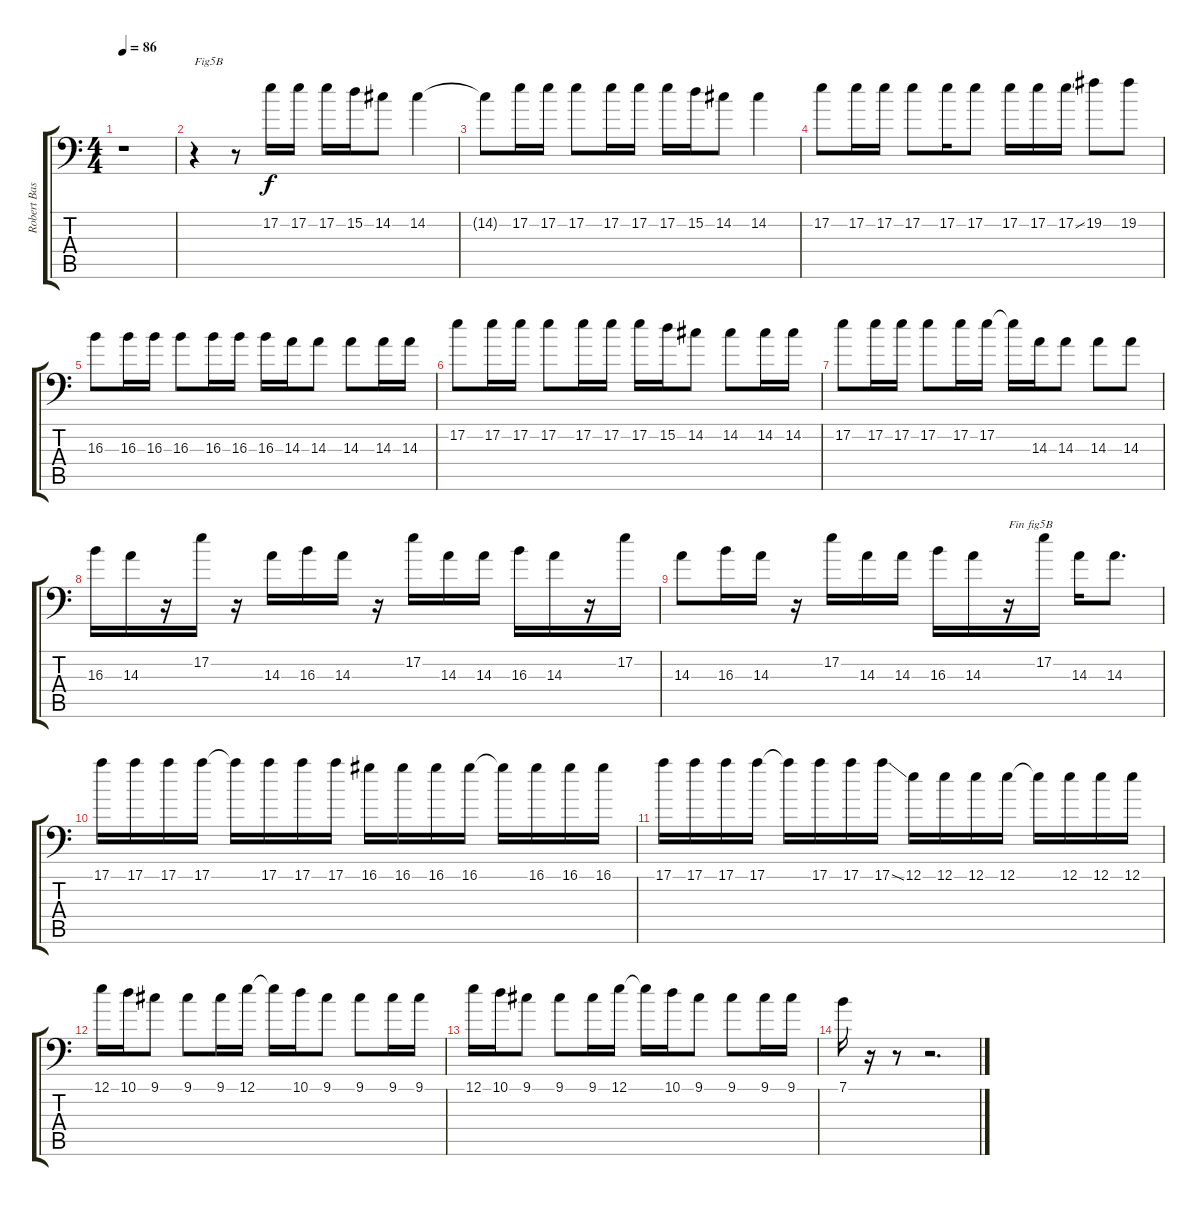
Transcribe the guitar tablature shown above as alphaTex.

\track ("Robert BasseVI" "Robert Bas") {instrument electricbasspick}
\staff {score tabs}
\tuning (E3 B2 G2 D2 A1 E1) {hide}
\ts (4 4)
\tempo 86
\clef f4
\ks c
r.1{dy f} |
r.4{txt "Fig5B"} r.8 17.2.16 17.2.16 17.2.16 15.2.16 14.2.8 14.2.4 |
14.2{t}.8 17.2.16 17.2.16 17.2.8 17.2.16 17.2.16 17.2.16 15.2.16 14.2.8 14.2.4 |
17.2.8 17.2.16 17.2.16 17.2.8 17.2.16 17.2.8 17.2.16 17.2.16 17.2{ss}.16 19.2.8 19.2.8 |
16.3.8 16.3.16 16.3.16 16.3.8 16.3.16 16.3.16 16.3.16 14.3.16 14.3.8 14.3.8 14.3.16 14.3.16 |
17.2.8 17.2.16 17.2.16 17.2.8 17.2.16 17.2.16 17.2.16 15.2.16 14.2.8 14.2.8 14.2.16 14.2.16 |
17.2.8 17.2.16 17.2.16 17.2.8 17.2.16 17.2.16 17.2{t}.16 14.3.16 14.3.8 14.3.8 14.3.8 |
16.3.16 14.3.16 r.16 17.2.16 r.16 14.3.16 16.3.16 14.3.16 r.16 17.2.16 14.3.16 14.3.16 16.3.16 14.3.16 r.16 17.2.16 |
14.3.8 16.3.16 14.3.16 r.16 17.2.16 14.3.16 14.3.16 16.3.16 14.3.16 r.16{txt "Fin fig5B"} 17.2.16 14.3.16 14.3.8{d} |
17.1.16 17.1.16 17.1.16 17.1.16 17.1{t}.16 17.1.16 17.1.16 17.1.16 16.1.16 16.1.16 16.1.16 16.1.16 16.1{t}.16 16.1.16 16.1.16 16.1.16 |
17.1.16 17.1.16 17.1.16 17.1.16 17.1{t}.16 17.1.16 17.1.16 17.1{ss}.16 12.1.16 12.1.16 12.1.16 12.1.16 12.1{t}.16 12.1.16 12.1.16 12.1.16 |
12.1.16 10.1.16 9.1.8 9.1.8 9.1.16 12.1.16 12.1{t}.16 10.1.16 9.1.8 9.1.8 9.1.16 9.1.16 |
12.1.16 10.1.16 9.1.8 9.1.8 9.1.16 12.1.16 12.1{t}.16 10.1.16 9.1.8 9.1.8 9.1.16 9.1.16 |
7.1.16 r.16 r.8 r.2{d}
